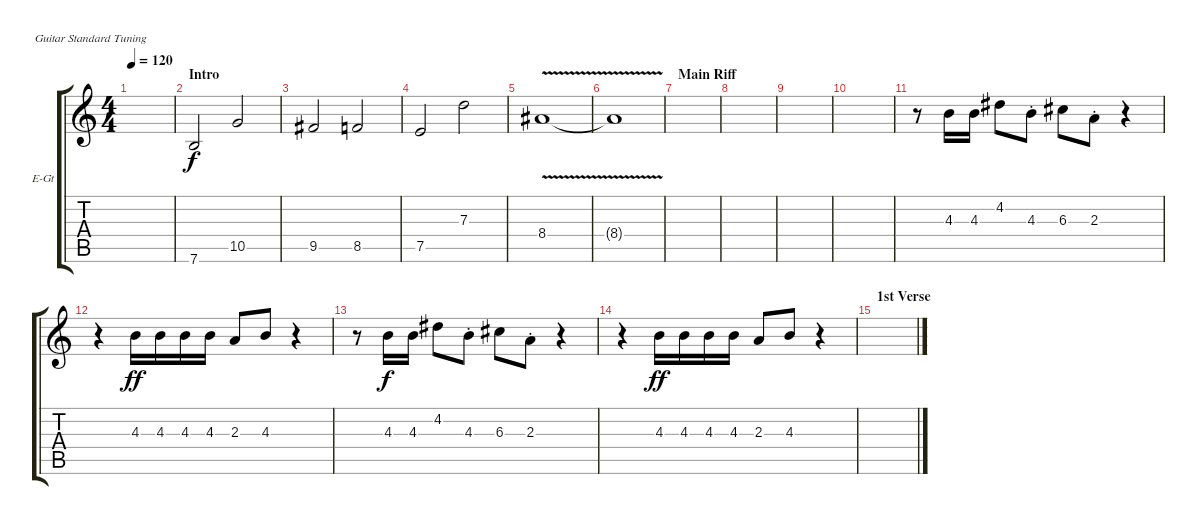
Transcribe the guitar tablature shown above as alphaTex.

\defaultSystemsLayout 4
\bracketExtendMode groupsimilarinstruments
\firstSystemTrackNameOrientation horizontal
\otherSystemsTrackNameOrientation horizontal
\track ("Lead Guitar" "E-Gt") {instrument distortionguitar}
\staff {score tabs}
\tuning (E4 B3 G3 D3 A2 E2)
\ts (4 4)
\tempo 120
\clef g2
\ks c
|
\section ("" "Intro")
7.6.2 10.5.2 |
9.5.2 8.5.2 |
7.5.2 7.3.2 |
8.4{v}.1 |
8.4{v t}.1 |
\section ("" "Main Riff")
|
|
|
|
r.8 4.3.16 4.3.16 4.2.8 4.3{st}.8 6.3.8 2.3{st}.8 r.4 |
r.4 4.3.16{dy ff} 4.3.16 4.3.16 4.3.16 2.3.8 4.3.8 r.4 |
r.8 4.3.16{dy f} 4.3.16 4.2.8 4.3{st}.8 6.3.8 2.3{st}.8 r.4 |
r.4 4.3.16{dy ff} 4.3.16 4.3.16 4.3.16 2.3.8 4.3.8 r.4 |
\section ("" "1st Verse")
